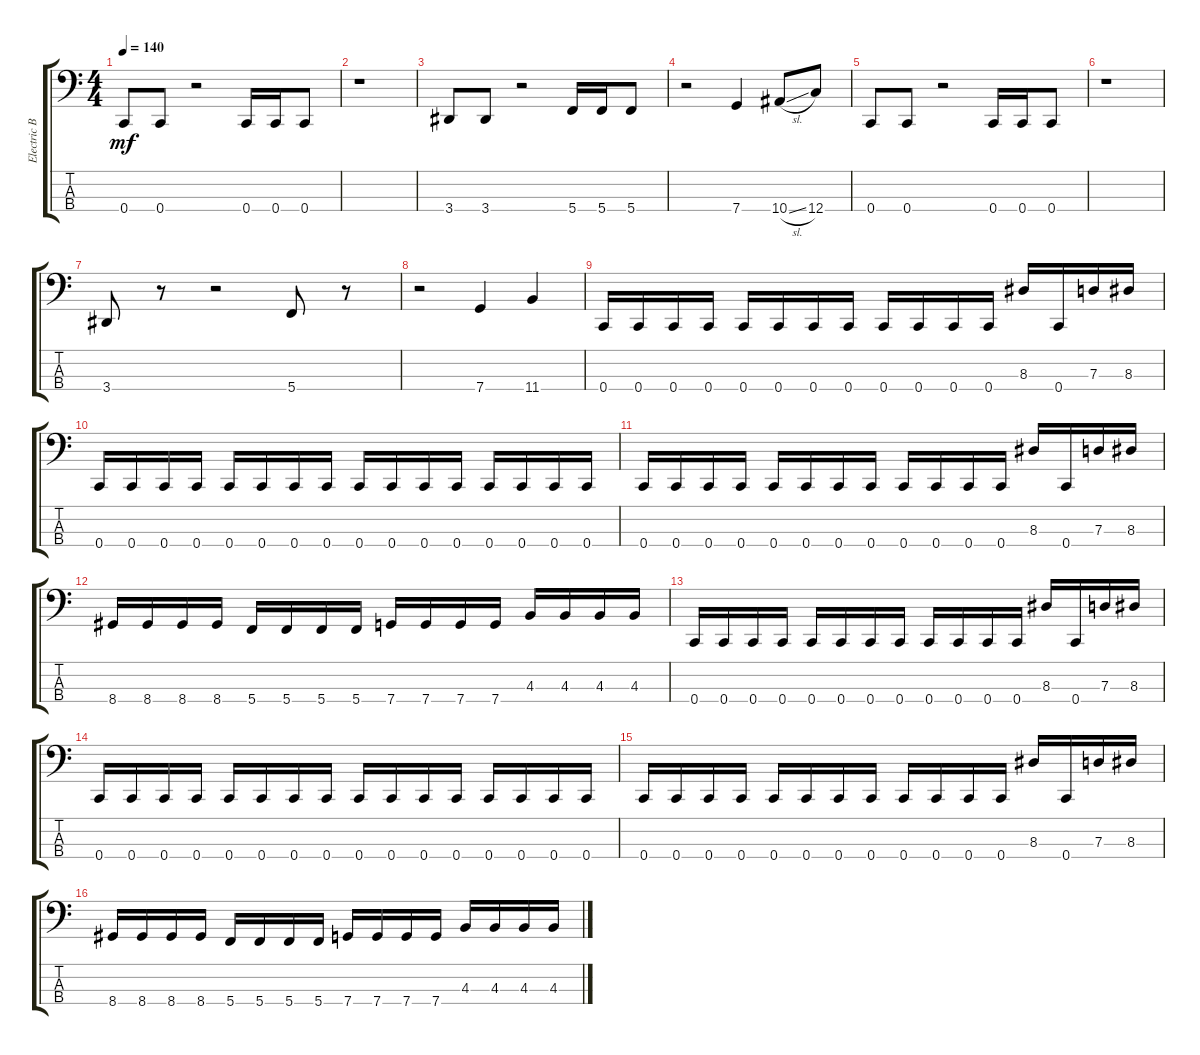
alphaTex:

\track ("Electric Bass" "Electric B") {instrument electricbassfinger}
\staff {score tabs}
\tuning (F2 C2 G1 C1) {hide}
\ts (4 4)
\tempo 140
\clef f4
\ks c
0.4.8{dy mf} 0.4.8 r.2 0.4.16 0.4.16 0.4.8 |
r.1 |
3.4.8 3.4.8 r.2 5.4.16 5.4.16 5.4.8 |
r.2 7.4.4 10.4{sl}.8 12.4.8 |
0.4.8 0.4.8 r.2 0.4.16 0.4.16 0.4.8 |
r.1 |
3.4.8 r.8 r.2 5.4.8 r.8 |
r.2 7.4.4 11.4.4 |
0.4.16 0.4.16 0.4.16 0.4.16 0.4.16 0.4.16 0.4.16 0.4.16 0.4.16 0.4.16 0.4.16 0.4.16 8.3.16 0.4.16 7.3.16 8.3.16 |
0.4.16 0.4.16 0.4.16 0.4.16 0.4.16 0.4.16 0.4.16 0.4.16 0.4.16 0.4.16 0.4.16 0.4.16 0.4.16 0.4.16 0.4.16 0.4.16 |
0.4.16 0.4.16 0.4.16 0.4.16 0.4.16 0.4.16 0.4.16 0.4.16 0.4.16 0.4.16 0.4.16 0.4.16 8.3.16 0.4.16 7.3.16 8.3.16 |
8.4.16 8.4.16 8.4.16 8.4.16 5.4.16 5.4.16 5.4.16 5.4.16 7.4.16 7.4.16 7.4.16 7.4.16 4.3.16 4.3.16 4.3.16 4.3.16 |
0.4.16 0.4.16 0.4.16 0.4.16 0.4.16 0.4.16 0.4.16 0.4.16 0.4.16 0.4.16 0.4.16 0.4.16 8.3.16 0.4.16 7.3.16 8.3.16 |
0.4.16 0.4.16 0.4.16 0.4.16 0.4.16 0.4.16 0.4.16 0.4.16 0.4.16 0.4.16 0.4.16 0.4.16 0.4.16 0.4.16 0.4.16 0.4.16 |
0.4.16 0.4.16 0.4.16 0.4.16 0.4.16 0.4.16 0.4.16 0.4.16 0.4.16 0.4.16 0.4.16 0.4.16 8.3.16 0.4.16 7.3.16 8.3.16 |
8.4.16 8.4.16 8.4.16 8.4.16 5.4.16 5.4.16 5.4.16 5.4.16 7.4.16 7.4.16 7.4.16 7.4.16 4.3.16 4.3.16 4.3.16 4.3.16
